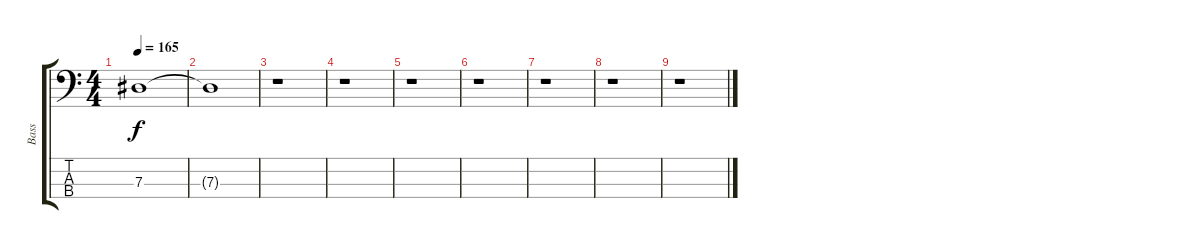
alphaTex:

\track ("Bass" "Bass") {instrument electricbasspick}
\staff {score tabs}
\tuning (Gb2 Db2 Ab1 Eb1) {hide}
\ts (4 4)
\tempo 165
\clef f4
\ks c
7.3.1{dy f} |
7.3{t}.1 |
r.1 |
r.1 |
r.1 |
r.1 |
r.1 |
r.1 |
r.1
